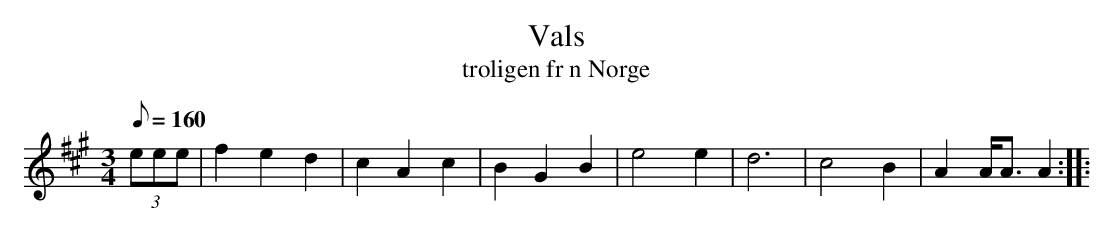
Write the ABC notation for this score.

X:1
T:Vals
T:troligen fr n Norge
M:3/4
L:1/8
K:A
Q:160
(3eee | f2 e2 d2 | c2 A2 c2 | B2 G2 B2 | e4 e2 | d6 | c4 B2 | A2 A<A A2 ::
